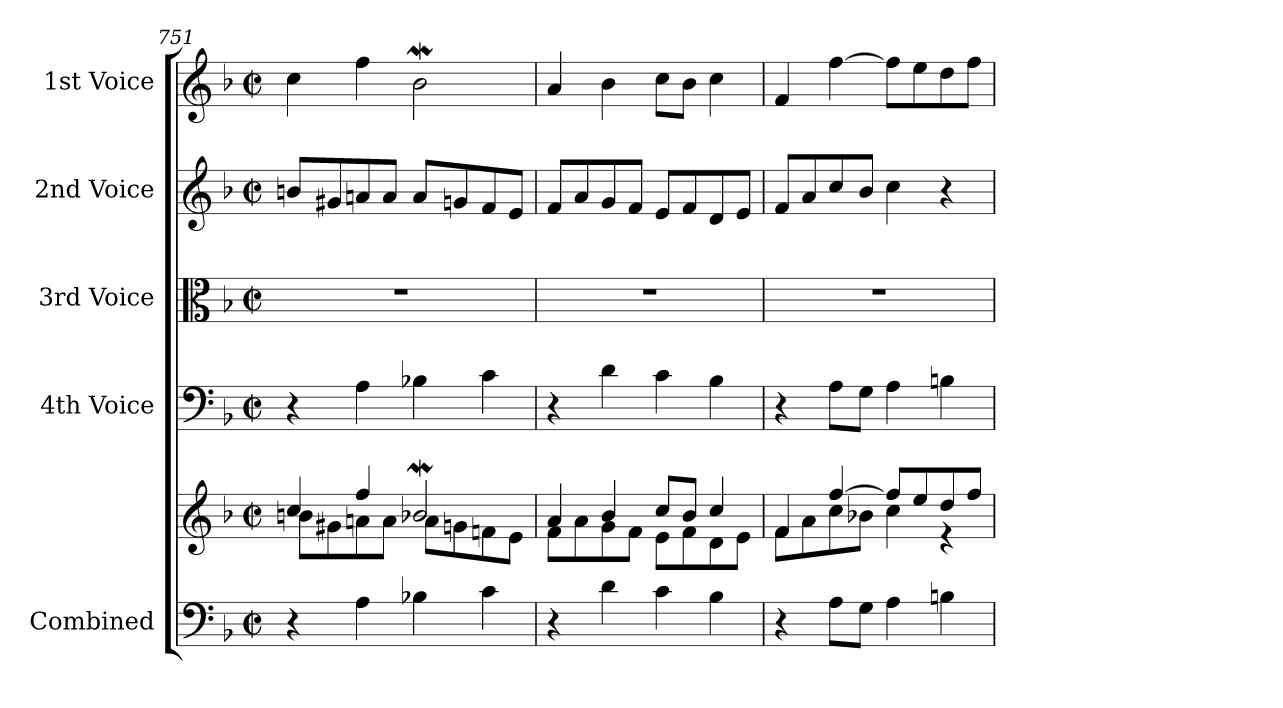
**kern	**kern	**kern	**kern	**kern	**kern
*part5	*part5	*part4	*part3	*part2	*part1
*staff6	*staff5	*staff4	*staff3	*staff2	*staff1
*I"Combined	*	*I"4th Voice	*I"3rd Voice	*I"2nd Voice	*I"1st Voice
*clefF4	*clefG2	*clefF4	*clefC3	*clefG2	*clefG2
*k[b-]	*k[b-]	*k[b-]	*k[b-]	*k[b-]	*k[b-]
*M2/2	*M2/2	*M2/2	*M2/2	*M2/2	*M2/2
*met(c|)	*met(c|)	*met(c|)	*met(c|)	*met(c|)	*met(c|)
=751	=751	=751	=751	=751	=751
*	*^	*	*	*	*
4r	4cc/	8bn\L	4r	1r	8bn/L	4cc\
.	.	8g#X\	.	.	8g#X/	.
4A\	4ff/	8an\	4A\	.	8an/	4ff\
.	.	8a\J	.	.	8a/J	.
4B-X\	2b-Xw/	8a\L	4B-X\	.	8a/L	2b-w\
.	.	8gn\	.	.	8gn/	.
4c\	.	8fn\	4c\	.	8f/	.
.	.	8e\J	.	.	8e/J	.
!!LO:LB:g=z
=752	=752	=752	=752	=752	=752	=752
4r	4a/	8f\L	4r	1r	8f/L	4a/
.	.	8a\	.	.	8a/	.
4d\	4b-/	8g\	4d\	.	8g/	4b-\
.	.	8f\J	.	.	8f/J	.
4c\	8cc/L	8e\L	4c\	.	8e/L	8cc\L
.	8b-/J	8f\	.	.	8f/	8b-\J
4B-\	4cc/	8d\	4B-\	.	8d/	4cc\
.	.	8e\J	.	.	8e/J	.
=753	=753	=753	=753	=753	=753	=753
4r	4f/	8f\L	4r	1r	8f/L	4f/
.	.	8a\	.	.	8a/	.
8A\L	[4ff/	8cc\	8A\L	.	8cc/	[4ff\
8G\J	.	8b-X\J	8G\J	.	8b-/J	.
4A\	8ff/L]	4cc\	4A\	.	4cc\	8ff\L]
.	8ee/	.	.	.	.	8ee\
4Bn\	8dd/	4r	4Bn\	.	4r	8dd\
.	8ff/J	.	.	.	.	8ff\J
*	*v	*v	*	*	*	*
=	=	=	=	=	=
*-	*-	*-	*-	*-	*-
